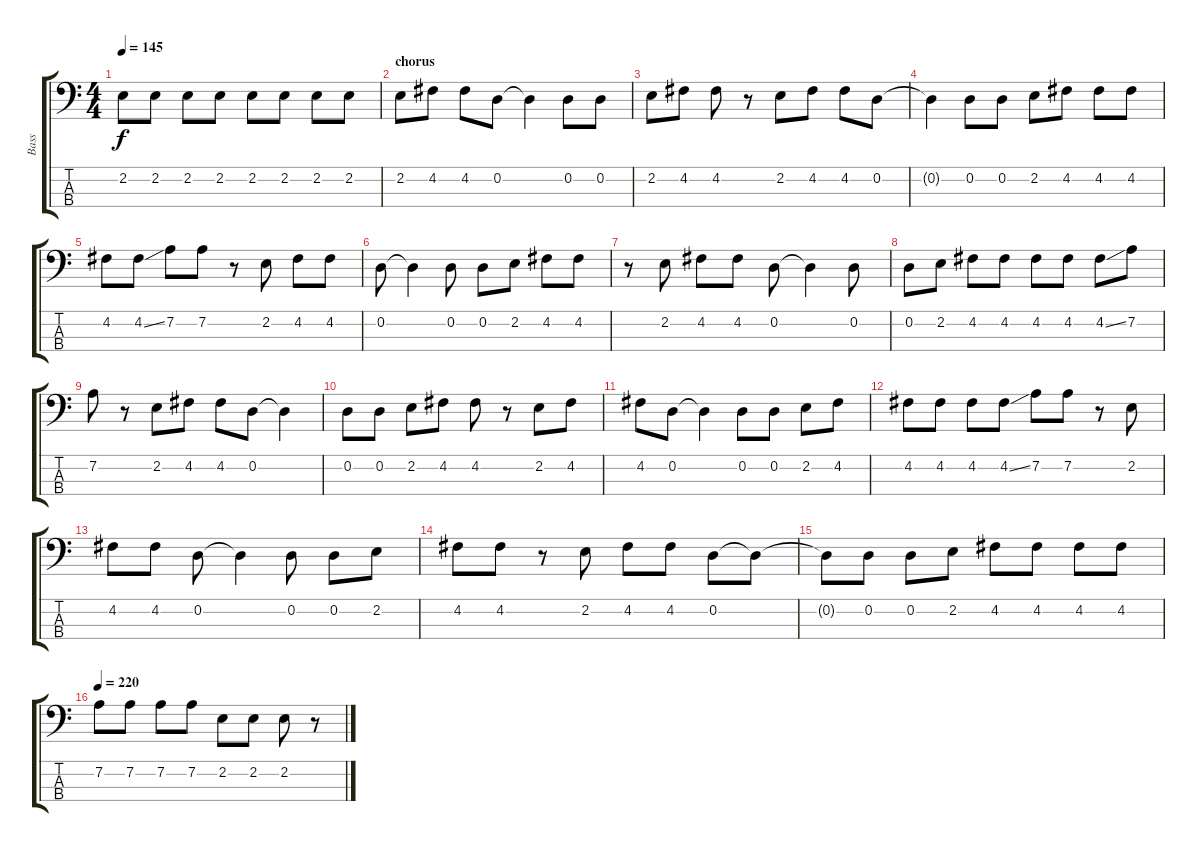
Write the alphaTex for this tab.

\track ("Bass" "Bass") {instrument electricbassfinger}
\staff {score tabs}
\tuning (G2 D2 A1 E1) {hide}
\ts (4 4)
\tempo 145
\clef f4
\ks c
2.2.8{dy f} 2.2.8 2.2.8 2.2.8 2.2.8 2.2.8 2.2.8 2.2.8 |
\section ("" "chorus")
2.2.8 4.2.8 4.2.8 0.2.8 0.2{t}.4 0.2.8 0.2.8 |
2.2.8 4.2.8 4.2.8 r.8 2.2.8 4.2.8 4.2.8 0.2.8 |
0.2{t}.4 0.2.8 0.2.8 2.2.8 4.2.8 4.2.8 4.2.8 |
4.2.8 4.2{ss}.8 7.2.8 7.2.8 r.8 2.2.8 4.2.8 4.2.8 |
0.2.8 0.2{t}.4 0.2.8 0.2.8 2.2.8 4.2.8 4.2.8 |
r.8 2.2.8 4.2.8 4.2.8 0.2.8 0.2{t}.4 0.2.8 |
0.2.8 2.2.8 4.2.8 4.2.8 4.2.8 4.2.8 4.2{ss}.8 7.2.8 |
7.2.8 r.8 2.2.8 4.2.8 4.2.8 0.2.8 0.2{t}.4 |
0.2.8 0.2.8 2.2.8 4.2.8 4.2.8 r.8 2.2.8 4.2.8 |
4.2.8 0.2.8 0.2{t}.4 0.2.8 0.2.8 2.2.8 4.2.8 |
4.2.8 4.2.8 4.2.8 4.2{ss}.8 7.2.8 7.2.8 r.8 2.2.8 |
4.2.8 4.2.8 0.2.8 0.2{t}.4 0.2.8 0.2.8 2.2.8 |
4.2.8 4.2.8 r.8 2.2.8 4.2.8 4.2.8 0.2.8 0.2{t}.8 |
0.2{t}.8 0.2.8 0.2.8 2.2.8 4.2.8 4.2.8 4.2.8 4.2.8 |
\tempo 220
7.2.8 7.2.8 7.2.8 7.2.8 2.2.8 2.2.8 2.2.8 r.8
